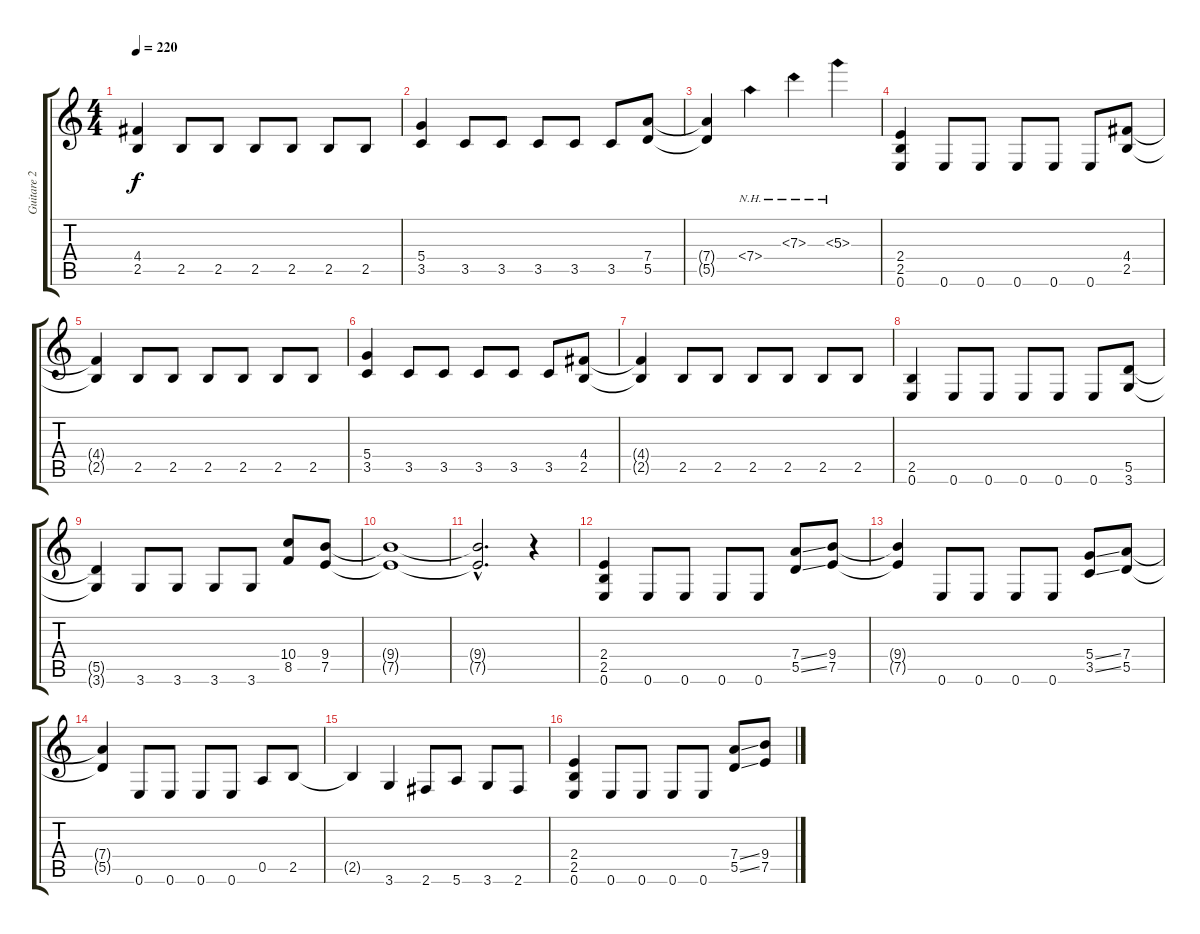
\track ("Guitare 2" "Guitare 2") {instrument distortionguitar}
\staff {score tabs}
\tuning (E4 B3 G3 D3 A2 E2) {hide}
\ts (4 4)
\tempo 220
\clef g2
\ks c
(4.4{t} 2.5{t}).4{dy f} 2.5.8 2.5.8 2.5.8 2.5.8 2.5.8 2.5.8 |
(5.4 3.5).4 3.5.8 3.5.8 3.5.8 3.5.8 3.5.8 (7.4 5.5).8 |
(7.4{t} 5.5{t}).4 7.4{nh}.4 7.3{nh}.4 5.3{nh}.4 |
(2.4 2.5 0.6).4 0.6.8 0.6.8 0.6.8 0.6.8 0.6.8 (4.4 2.5).8 |
(4.4{t} 2.5{t}).4 2.5.8 2.5.8 2.5.8 2.5.8 2.5.8 2.5.8 |
(5.4 3.5).4 3.5.8 3.5.8 3.5.8 3.5.8 3.5.8 (4.4 2.5).8 |
(4.4{t} 2.5{t}).4 2.5.8 2.5.8 2.5.8 2.5.8 2.5.8 2.5.8 |
(2.5 0.6).4 0.6.8 0.6.8 0.6.8 0.6.8 0.6.8 (5.5 3.6).8 |
(5.5{t} 3.6{t}).4 3.6.8 3.6.8 3.6.8 3.6.8 (10.4 8.5).8 (9.4 7.5).8 |
(9.4{t} 7.5{t}).1 |
(9.4{hac t} 7.5{hac t}).2{d} r.4 |
(2.4 2.5 0.6).4 0.6.8 0.6.8 0.6.8 0.6.8 (7.4{ss} 5.5{ss}).8 (9.4 7.5).8 |
(9.4{t} 7.5{t}).4 0.6.8 0.6.8 0.6.8 0.6.8 (5.4{ss} 3.5{ss}).8 (7.4 5.5).8 |
(7.4{t} 5.5{t}).4 0.6.8 0.6.8 0.6.8 0.6.8 0.5.8 2.5.8 |
2.5{t}.4 3.6.4 2.6.8 5.6.8 3.6.8 2.6.8 |
(2.4 2.5 0.6).4 0.6.8 0.6.8 0.6.8 0.6.8 (7.4{ss} 5.5{ss}).8 (9.4 7.5).8
